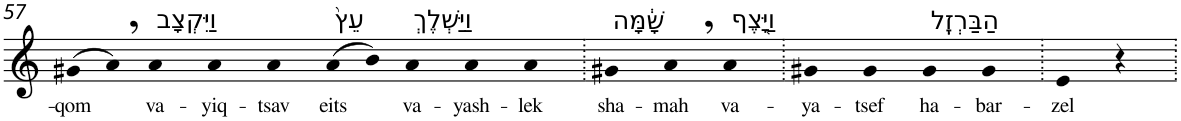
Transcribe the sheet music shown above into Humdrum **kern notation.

**kern	**text
*part1	*part1
*staff1	*staff1
*I"Piano	*
*I'Pno	*
!!LO:PB:g=z
*clefG2	*
*k[]	*
=57	=57
!	!LO:LY:b
(>8g#X	-qom
8a,)	.
!LO:TX:a:t=וַיִּקְצָב	!
!	!LO:LY:b
4a	va-
!	!LO:LY:b
4a	-yiq-
!	!LO:LY:b
4a	-tsav
!LO:TX:a:t=עֵץ֙	!
!	!LO:LY:b
(>8a	eits
8b)	.
!LO:TX:a:t=וַיַּשְׁלֶךְ	!
!	!LO:LY:b
4a	va-
!	!LO:LY:b
4a	-yash-
!	!LO:LY:b
4a	-lek
=58.	=58.
!LO:TX:a:t=שָׁ֔מָּה	!
!	!LO:LY:b
4g#X	sha-
!	!LO:LY:b
4a,	-mah
!LO:TX:a:t=וַיָּ֖צֶף	!
!	!LO:LY:b
4a	va-
=59.	=59.
!	!LO:LY:b
4g#X	-ya-
!	!LO:LY:b
4g#	-tsef
!LO:TX:a:t=הַבַּרְזֶֽל	!
!	!LO:LY:b
4g#	ha-
!	!LO:LY:b
4g#	-bar-
=60.	=60.
!	!LO:LY:b
4e	-zel
4r	.
=.	=.
*-	*-
